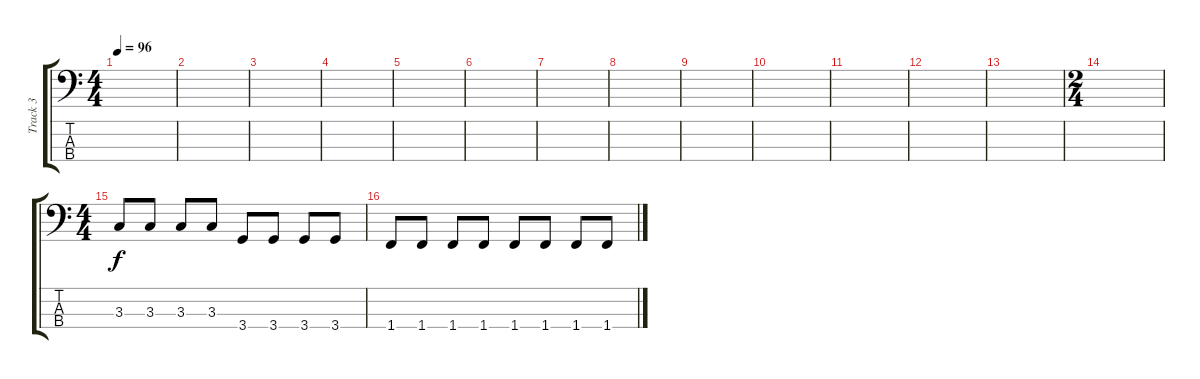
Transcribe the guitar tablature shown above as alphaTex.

\track ("Track 3" "Track 3") {instrument electricbasspick}
\staff {score tabs}
\tuning (G2 D2 A1 E1) {hide}
\ts (4 4)
\tempo 96
\clef f4
\ks c
|
|
|
|
|
|
|
|
|
|
|
|
|
\ts (2 4)
|
\ts (4 4)
3.3.8 3.3.8 3.3.8 3.3.8 3.4.8 3.4.8 3.4.8 3.4.8 |
1.4.8 1.4.8 1.4.8 1.4.8 1.4.8 1.4.8 1.4.8 1.4.8
